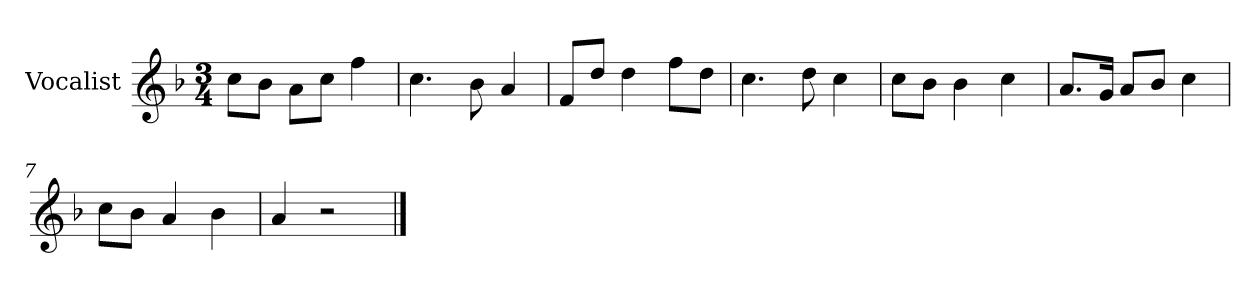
**kern
*part1
*staff1
*I"Vocalist
*k[b-]
*F:
*M3/4
=1
8ccL
8b-J
8aL
8ccJ
4ff
=2
4.cc
8b-
4a
=3
8fL
8ddJ
4dd
8ffL
8ddJ
=4
4.cc
8dd
4cc
=5
8ccL
8b-J
4b-
4cc
=6
8.aL
16gJk
8aL
8b-J
4cc
=7
8ccL
8b-J
4a
4b-
=8
4a
2r
==
*-
